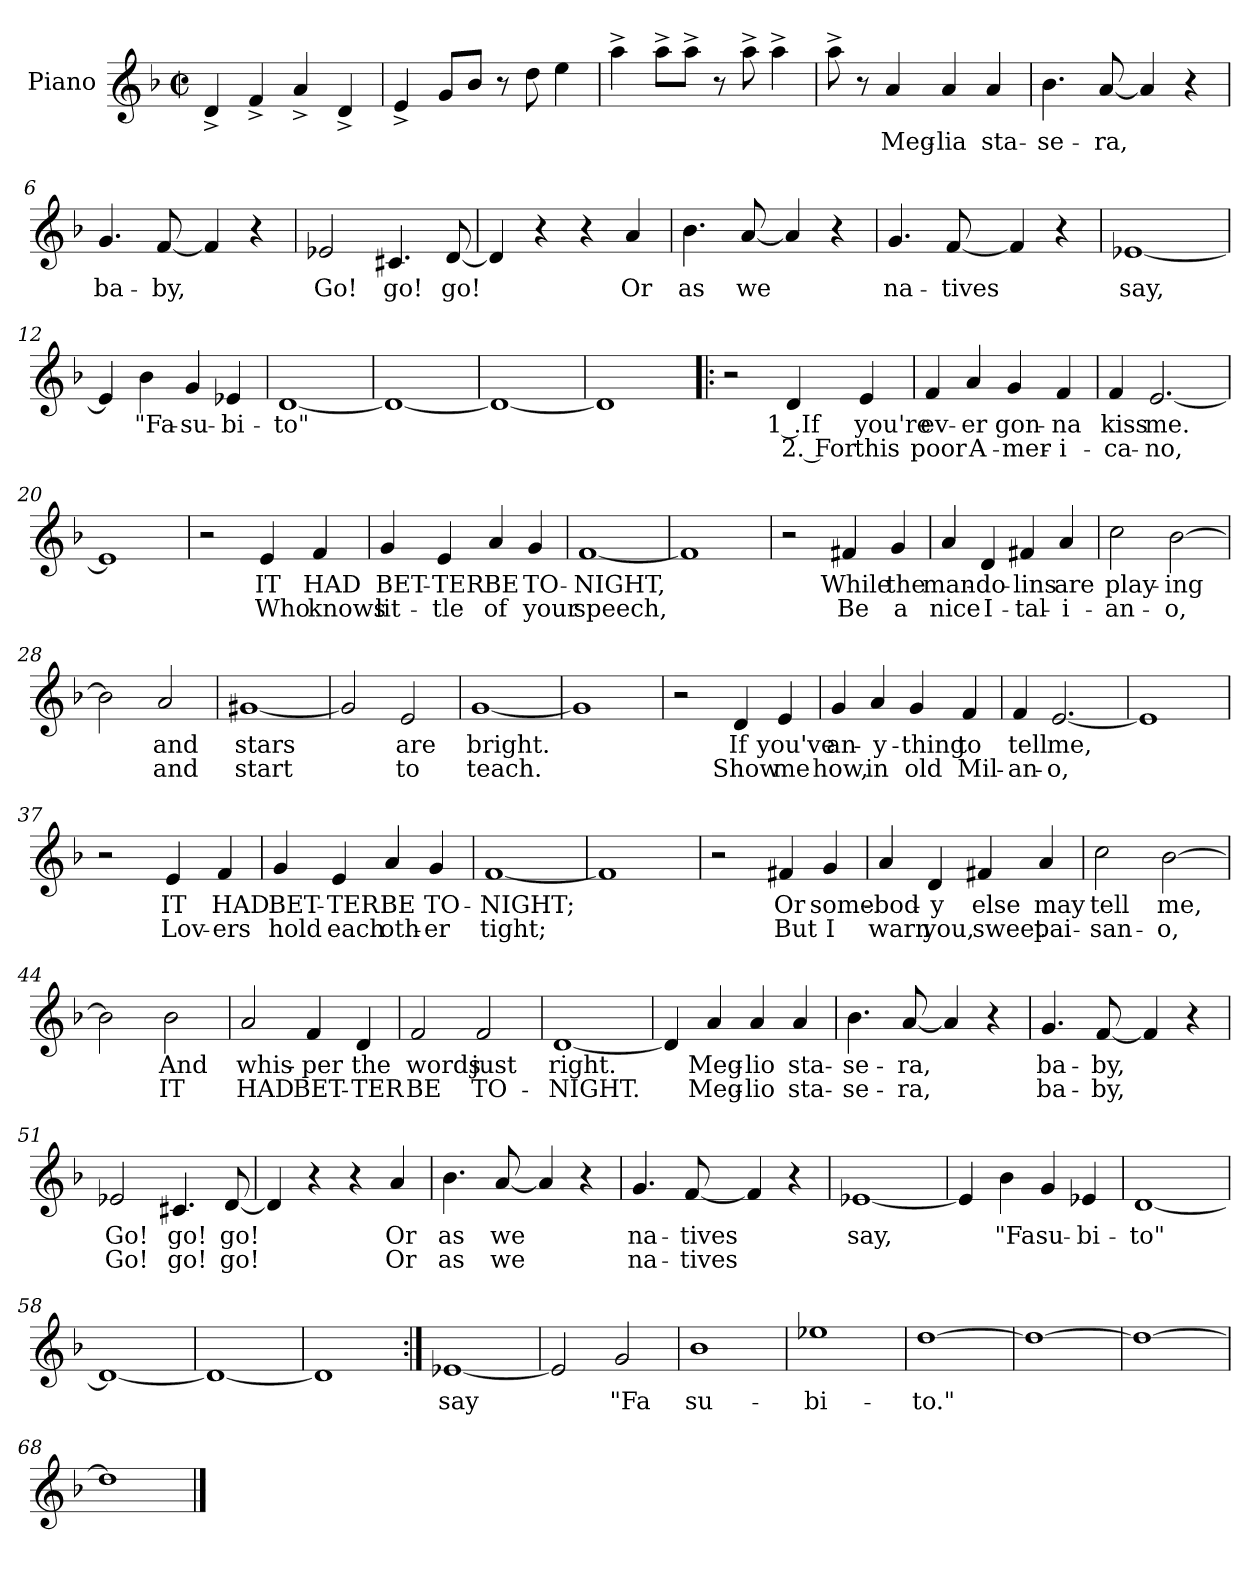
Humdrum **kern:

**kern	**text	**text
*part1	*part1	*part1
*staff1	*staff1	*staff1
*I"Piano	*	*
*I'Pno.	*	*
*clefG2	*	*
*k[b-]	*	*
*F:	*	*
*M2/2	*	*
*met(c|)	*	*
=1	=1	=1
4d^/	.	.
4f^/	.	.
4a^/	.	.
4d^/	.	.
=2	=2	=2
4e^/	.	.
8g/L	.	.
8b-/J	.	.
8r	.	.
8dd\	.	.
4ee\	.	.
=3	=3	=3
4aa^\	.	.
8aa^\L	.	.
8aa^\J	.	.
8r	.	.
8aa^\	.	.
4aa^\	.	.
=4	=4	=4
8aa^\	.	.
8r	.	.
4a/	Meg-	.
4a/	-lia	.
4a/	sta-	.
=5	=5	=5
4.b-\	-se-	.
[8a/	-ra,	.
4a/]	.	.
4r	.	.
=6	=6	=6
4.g/	ba-	.
[8f/	-by,	.
4f/]	.	.
4r	.	.
!!LO:LB:g=z
=7	=7	=7
2e-X/	Go!	.
4.c#X/	go!	.
[8d/	go!	.
=8	=8	=8
4d/]	.	.
4r	.	.
4r	.	.
4a/	Or	.
=9	=9	=9
4.b-\	as	.
[8a/	we	.
4a/]	.	.
4r	.	.
=10	=10	=10
4.g/	na-	.
[8f/	-tives	.
4f/]	.	.
4r	.	.
=11	=11	=11
[1e-X	say,	.
=12	=12	=12
4e-/]	.	.
4b-\	"Fa-	.
4g/	-su-	.
4e-/	-bi-	.
!!LO:LB:g=z
=13	=13	=13
[1d	-to"	.
=14	=14	=14
1d_	.	.
=15	=15	=15
1d_	.	.
=16	=16	=16
1d]	.	.
=17!|:	=17!|:	=17!|:
2r	.	.
4d/	1 .If	2. For
4e/	you're	this
=18	=18	=18
4f/	ev-	poor
4a/	-er	A-
4g/	gon-	-mer-
4f/	-na	-i-
=19	=19	=19
4f/	kiss	-ca-
[2.e/	me.	-no,
=20	=20	=20
1e]	.	.
=21	=21	=21
2r	.	.
4e/	IT	Who
4f/	HAD	knows
!!LO:LB:g=z
=22	=22	=22
4g/	BET-	lit-
4e/	-TER	-tle
4a/	BE	of
4g/	TO-	your
=23	=23	=23
[1f	-NIGHT,	speech,
=24	=24	=24
1f]	.	.
=25	=25	=25
2r	.	.
4f#X/	While	Be
4g/	the	a
=26	=26	=26
4a/	man-	nice
4d/	-do-	I-
4f#X/	-lins	-tal-
4a/	are	-i-
=27	=27	=27
2cc\	play-	-an-
[2b-\	-ing	-o,
=28	=28	=28
2b-\]	.	.
2a/	and	and
!!LO:LB:g=z
=29	=29	=29
[1g#X	stars	start
=30	=30	=30
2g#/]	.	.
2e/	are	to
=31	=31	=31
[1g	bright.	teach.
=32	=32	=32
1g]	.	.
=33	=33	=33
2r	.	.
4d/	If	Show
4e/	you've	me
=34	=34	=34
4g/	an-	how,
4a/	-y-	in
4g/	-thing	old
4f/	to	Mil-
=35	=35	=35
4f/	tell	-an-
[2.e/	me,	-o,
=36	=36	=36
1e]	.	.
!!LO:LB:g=z
=37	=37	=37
2r	.	.
4e/	IT	Lov-
4f/	HAD	-ers
=38	=38	=38
4g/	BET-	hold
4e/	-TER	each
4a/	BE	oth-
4g/	TO-	-er
=39	=39	=39
[1f	-NIGHT;	tight;
=40	=40	=40
1f]	.	.
=41	=41	=41
2r	.	.
4f#X/	Or	But
4g/	some-	I
=42	=42	=42
4a/	-bod-	warn
4d/	-y	you,
4f#X/	else	sweet
4a/	may	pai-
!!LO:LB:g=z
=43	=43	=43
2cc\	tell	-san-
[2b-\	me,	-o,
=44	=44	=44
2b-\]	.	.
2b-\	And	IT
=45	=45	=45
2a/	whis-	HAD
4f/	-per	BET-
4d/	the	-TER
=46	=46	=46
2f/	words	BE
2f/	just	TO-
=47	=47	=47
[1d	right.	-NIGHT.
=48	=48	=48
4d/]	.	.
4a/	Meg-	Meg-
4a/	-lio	-lio
4a/	sta-	sta-
!!LO:PB:g=z
=49	=49	=49
4.b-\	-se-	-se-
[8a/	-ra,	-ra,
4a/]	.	.
4r	.	.
=50	=50	=50
4.g/	ba-	ba-
[8f/	-by,	-by,
4f/]	.	.
4r	.	.
=51	=51	=51
2e-X/	Go!	Go!
4.c#X/	go!	go!
[8d/	go!	go!
=52	=52	=52
4d/]	.	.
4r	.	.
4r	.	.
4a/	Or	Or
=53	=53	=53
4.b-\	as	as
[8a/	we	we
4a/]	.	.
4r	.	.
!!LO:LB:g=z
=54	=54	=54
4.g/	na-	na-
[8f/	-tives	-tives
4f/]	.	.
4r	.	.
=55	=55	=55
[1e-X	say,	.
=56	=56	=56
4e-/]	.	.
4b-\	"Fa	.
4g/	su-	.
4e-/	-bi-	.
=57	=57	=57
[1d	-to"	.
=58	=58	=58
1d_	.	.
=59	=59	=59
1d_	.	.
=60	=60	=60
1d]	.	.
!!LO:LB:g=z
=61:|!	=61:|!	=61:|!
[1e-X	say	.
=62	=62	=62
2e-/]	.	.
2g/	"Fa	.
=63	=63	=63
1b-	su-	.
=64	=64	=64
1ee-X	-bi-	.
=65	=65	=65
[1dd	-to."	.
=66	=66	=66
1dd_	.	.
=67	=67	=67
1dd_	.	.
=68	=68	=68
1dd]	.	.
==	==	==
*-	*-	*-
